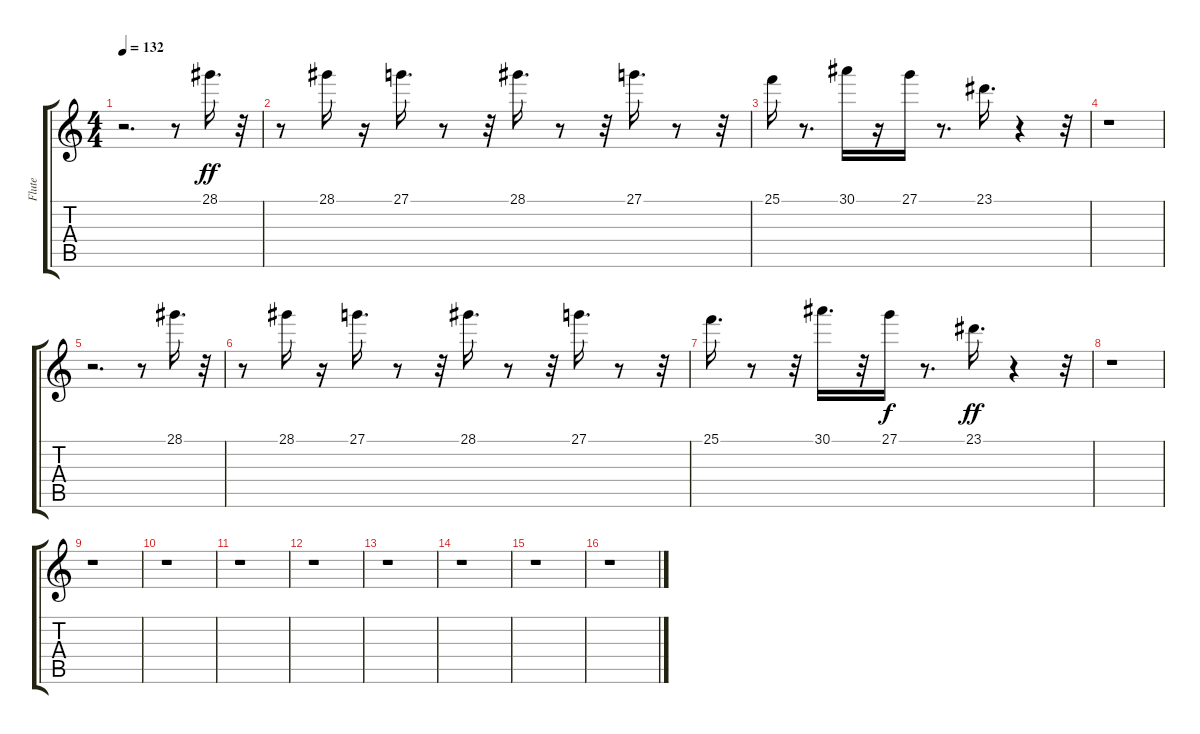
\track ("Flute" "Flute") {instrument flute}
\staff {score tabs}
\tuning (E4 B3 G3 D3 A2 E2) {hide}
\ts (4 4)
\tempo 132
\clef g2
\ks c
r.2{d dy ff} r.8 28.1.16{d} r.32 |
r.8 28.1.16 r.16 27.1.16{d} r.8 r.32 28.1.16{d} r.8 r.32 27.1.16{d} r.8 r.32 |
25.1.16 r.8{d} 30.1.16 r.16 27.1.16 r.8{d} 23.1.16{d} r.4 r.32 |
r.1 |
r.2{d} r.8 28.1.16{d} r.32 |
r.8 28.1.16 r.16 27.1.16{d} r.8 r.32 28.1.16{d} r.8 r.32 27.1.16{d} r.8 r.32 |
25.1.16{d} r.8 r.32 30.1.16{d} r.32 27.1.16{dy f} r.8{d} 23.1.16{d dy ff} r.4 r.32 |
r.1 |
r.1 |
r.1 |
r.1 |
r.1 |
r.1 |
r.1 |
r.1 |
r.1
